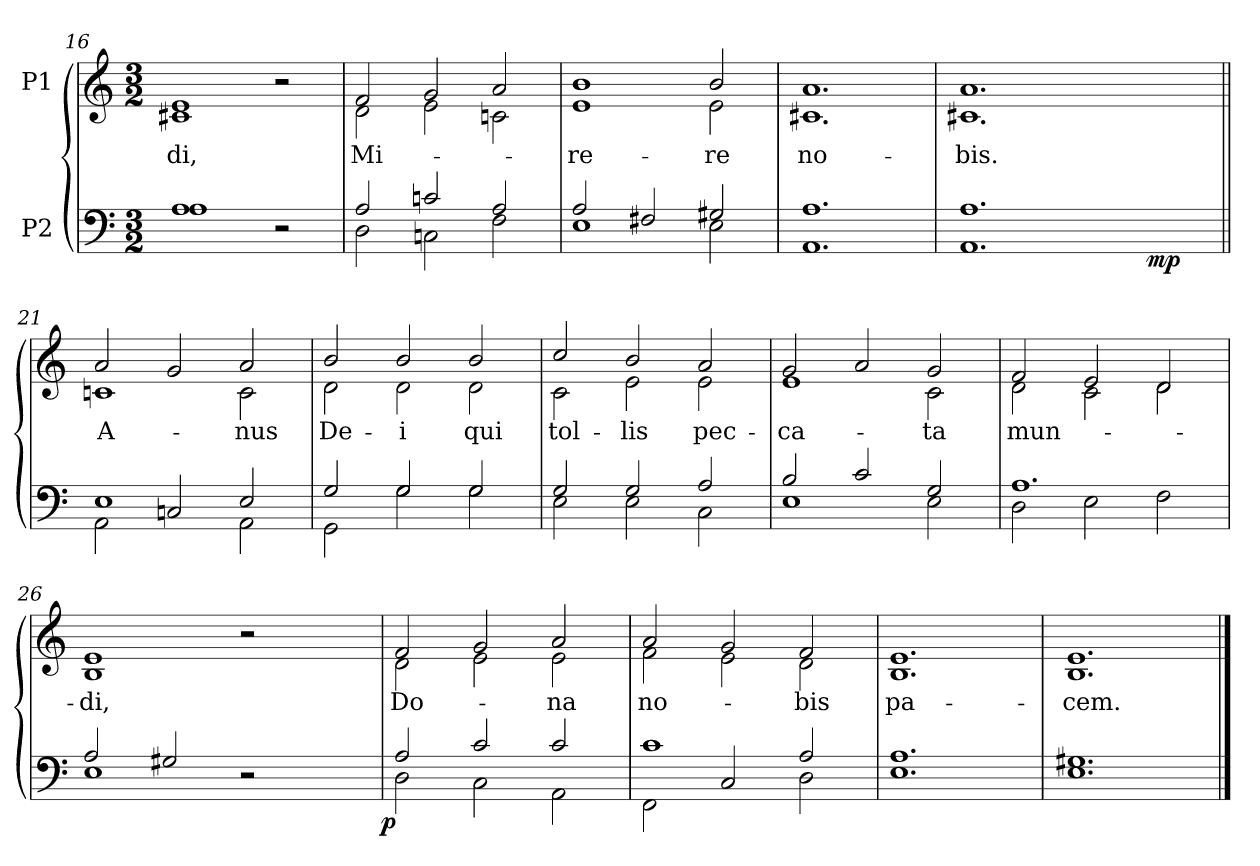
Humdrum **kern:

**kern	**dynam	**kern	**text
*part2	*part2	*part1	*part1
*staff2	*staff2	*staff1	*staff1
*I"P2	*	*I"P1	*
*clefF4	*	*clefG2	*
*k[]	*	*k[]	*
*C:	*	*C:	*
*M3/2	*	*M3/2	*
=16	=16	=16	=16
*^	*	*^	*
!	!	!	!	!	!LO:LY:b:color=#000000
1Ai	1Ai	.	1ei	1c#Xi	-di,
2r	2ryy	.	2r	2ryy	.
=17	=17	=17	=17	=17	=17
!	!	!	!	!	!LO:LY:b:color=#000000
2Ai/	2Di\	.	2fi/	2di\	Mi-
2cni/	2Cni\	.	2gi/	2ei\	.
2Ai/	2Fi\	.	2ai/	2cni\	.
=18	=18	=18	=18	=18	=18
!	!	!	!	!	!LO:LY:b:color=#000000
2Ai/	1Ei	.	1bi	1ei	-re-
2F#Xi/	.	.	.	.	.
!	!	!	!	!	!LO:LY:b:color=#000000
2G#Xi/	2Ei\	.	2bi/	2ei\	-re
!!LO:LB:g=z	!!
=19	=19	=19	=19	=19	=19
!	!	!	!	!	!LO:LY:b:color=#000000
1.Ai	1.AAi	.	1.ai	1.c#Xi	no-
=20	=20	=20	=20	=20	=20
!	!	!	!	!	!LO:LY:b:color=#000000
*	*^	*	*	*	*
1.Ai	1.AAi	2ryy	.	1.ai	1.c#Xi	-bis.
.	.	4ryy	.	.	.	.
.	.	8ryy	.	.	.	.
.	.	16ryy	.	.	.	.
.	.	32ryy	.	.	.	.
.	.	64ryy	.	.	.	.
.	.	256.ryy	.	.	.	.
.	.	2ryy	mp	.	.	.
.	.	128ryy	.	.	.	.
.	.	512ryy	.	.	.	.
*	*v	*v	*	*	*	*
=21||	=21||	=21||	=21||	=21||	=21||
*	*^	*	*	*	*
!	!	!	!	!	!	!LO:LY:b:color=#000000
*	*v	*v	*	*	*	*
1Ei	2AAi\	.	2ai/	1cni	A-
.	2Cni/	.	2gi/	.	.
!	!	!	!	!	!LO:LY:b:color=#000000
2Ei/	2AAi\	.	2ai/	2ci\	-nus
=22	=22	=22	=22	=22	=22
!	!	!	!	!	!LO:LY:b:color=#000000
2Gi/	2GGi\	.	2bi/	2di\	De-
!	!	!	!	!	!LO:LY:b:color=#000000
2Gi/	2Gi\	.	2bi/	2di\	-i
!	!	!	!	!	!LO:LY:b:color=#000000
2Gi/	2Gi\	.	2bi/	2di\	qui
=23	=23	=23	=23	=23	=23
!	!	!	!	!	!LO:LY:b:color=#000000
2Gi/	2Ei\	.	2cci/	2ci\	tol-
!	!	!	!	!	!LO:LY:b:color=#000000
2Gi/	2Ei\	.	2bi/	2ei\	-lis
!	!	!	!	!	!LO:LY:b:color=#000000
2Ai/	2Ci\	.	2ai/	2ei\	pec-
=24	=24	=24	=24	=24	=24
!	!	!	!	!	!LO:LY:b:color=#000000
2Bi/	1Ei	.	2gi/	1ei	-ca-
2ci/	.	.	2ai/	.	.
!	!	!	!	!	!LO:LY:b:color=#000000
2Gi/	2Ei\	.	2gi/	2ci\	-ta
!!LO:LB:g=z	!!
=25	=25	=25	=25	=25	=25
!	!	!	!	!	!LO:LY:b:color=#000000
1.Ai	2Di\	.	2fi/	2di\	mun-
.	2Ei\	.	2ei/	2ci\	.
.	2Fi\	.	2di/	2di\	.
=26	=26	=26	=26	=26	=26
!	!	!	!	!	!LO:LY:b:color=#000000
*	*^	*	*	*	*
2Ai/	1Ei	1ryy	.	1ei	1Bi	-di,
2G#Xi/	.	.	.	.	.	.
2r	2ryy	4ryy	.	2r	2ryy	.
.	.	8ryy	.	.	.	.
.	.	16ryy	.	.	.	.
.	.	32ryy	.	.	.	.
.	.	64ryy	.	.	.	.
.	.	128...ryy	.	.	.	.
.	.	1024ryy	p	.	.	.
*	*v	*v	*	*	*	*
=27	=27	=27	=27	=27	=27
*	*^	*	*	*	*
!	!	!	!	!	!	!LO:LY:b:color=#000000
*	*v	*v	*	*	*	*
2Ai/	2Di\	.	2fi/	2di\	Do-
2ci/	2Ci\	.	2gi/	2ei\	.
!	!	!	!	!	!LO:LY:b:color=#000000
2ci/	2AAi\	.	2ai/	2ei\	-na
=28	=28	=28	=28	=28	=28
!	!	!	!	!	!LO:LY:b:color=#000000
1ci	2FFi\	.	2ai/	2fi\	no-
.	2Ci/	.	2gi/	2ei\	.
!	!	!	!	!	!LO:LY:b:color=#000000
2Ai/	2Di\	.	2fi/	2di\	-bis
=29	=29	=29	=29	=29	=29
!	!	!	!	!	!LO:LY:b:color=#000000
1.Ai	1.Ei	.	1.ei	1.Bi	pa-
=30	=30	=30	=30	=30	=30
!	!	!	!	!	!LO:LY:b:color=#000000
1.G#Xi	1.Ei	.	1.ei	1.Bi	-cem.
*v	*v	*	*	*	*
*	*	*v	*v	*
==	==	==	==
*-	*-	*-	*-
